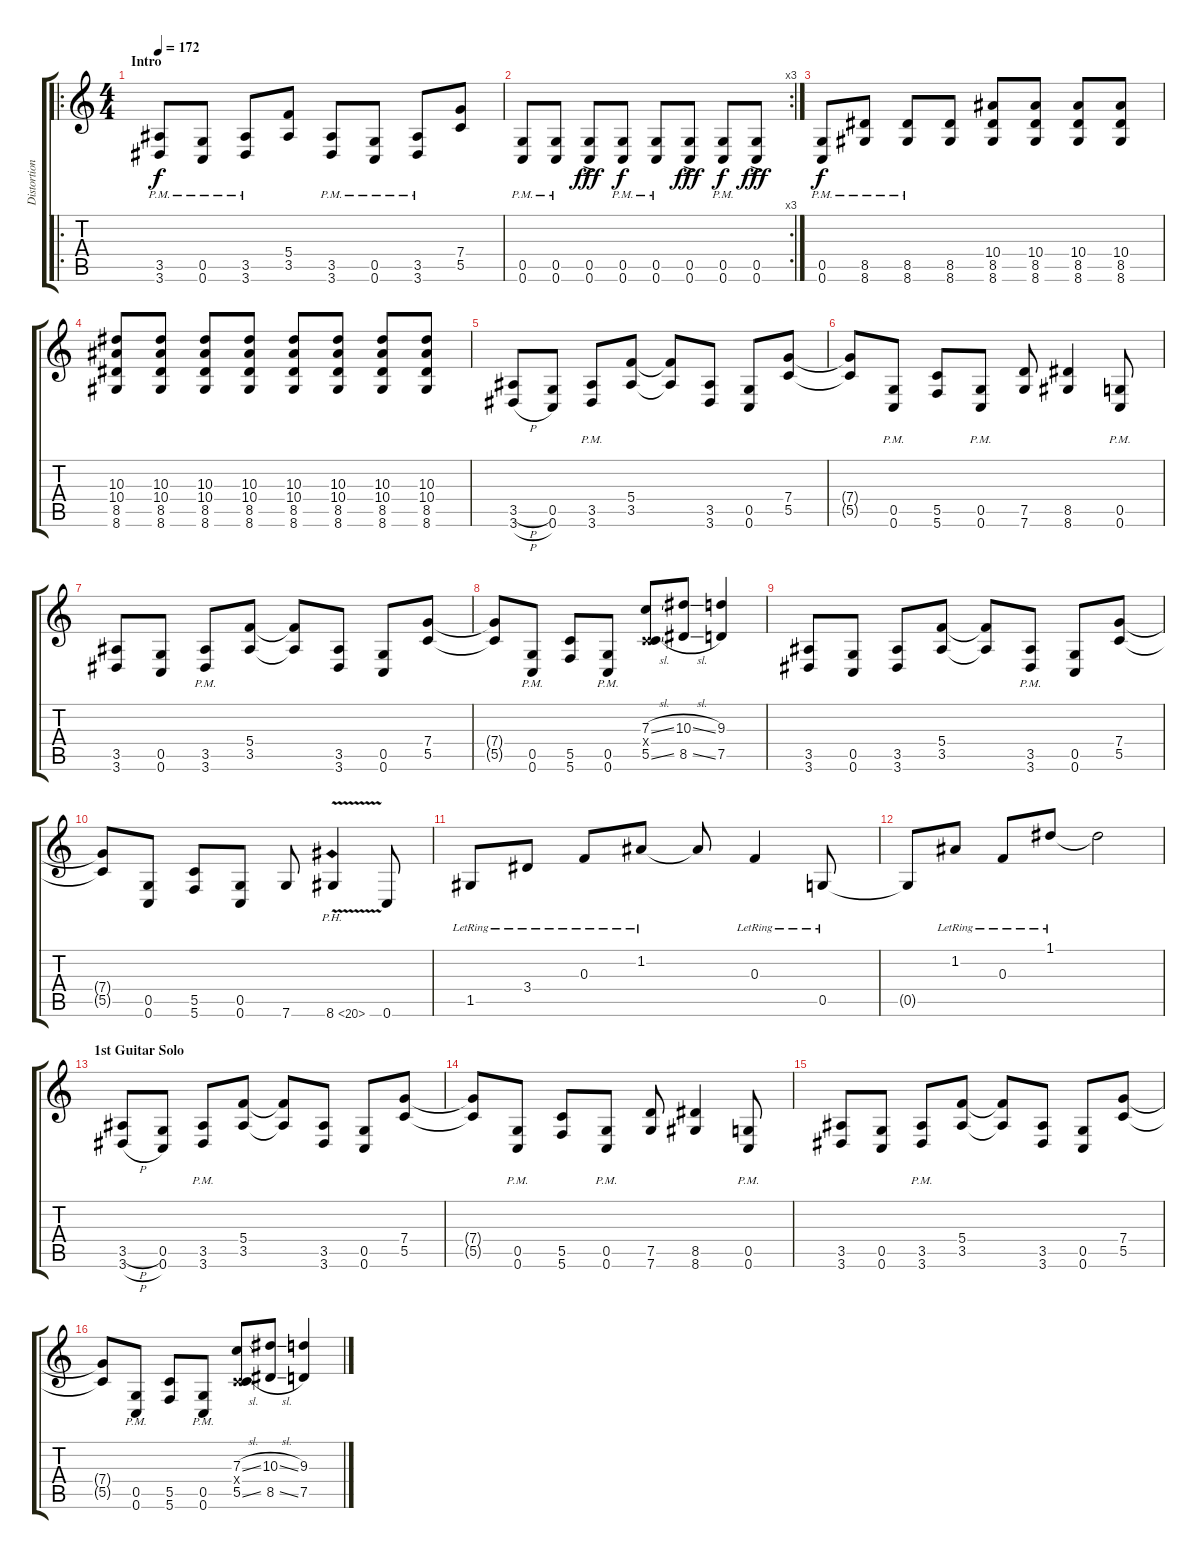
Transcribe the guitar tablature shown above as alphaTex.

\track ("Distortion Guitar" "Distortion") {instrument distortionguitar}
\staff {score tabs}
\tuning (D4 A3 F3 C3 G2 C2) {hide}
\ro
\ts (4 4)
\section ("" "Intro")
\tempo 172
\clef g2
\ks c
(3.5{pm} 3.6{pm}).8{dy f instrument distortionguitar} (0.5{pm} 0.6{pm}).8 (3.5{pm} 3.6{pm}).8 (5.4 3.5).8 (3.5{pm} 3.6{pm}).8 (0.5{pm} 0.6{pm}).8 (3.5{pm} 3.6{pm}).8 (7.4 5.5).8 |
\rc 3
(0.5{pm} 0.6{pm}).8 (0.5{pm} 0.6{pm}).8 (0.5{ac} 0.6{ac}).8{dy fff} (0.5{pm} 0.6{pm}).8{dy f} (0.5{pm} 0.6{pm}).8 (0.5{ac} 0.6{ac}).8{dy fff} (0.5{pm} 0.6{pm}).8{dy f} (0.5{ac} 0.6{ac}).8{dy fff} |
(0.5{pm} 0.6{pm}).8{dy f} (8.5{pm} 8.6{pm}).8 (8.5{pm} 8.6{pm}).8 (8.5 8.6).8 (10.4 8.5 8.6).8 (10.4 8.5 8.6).8 (10.4 8.5 8.6).8 (10.4 8.5 8.6).8 |
(10.3 10.4 8.5 8.6).8 (10.3 10.4 8.5 8.6).8 (10.3 10.4 8.5 8.6).8 (10.3 10.4 8.5 8.6).8 (10.3 10.4 8.5 8.6).8 (10.3 10.4 8.5 8.6).8 (10.3 10.4 8.5 8.6).8 (10.3 10.4 8.5 8.6).8 |
(3.5{h} 3.6{h}).8 (0.5 0.6).8 (3.5{pm} 3.6{pm}).8 (5.4 3.5).8 (5.4{t} 3.5{t}).8 (3.5 3.6).8 (0.5 0.6).8 (7.4 5.5).8 |
(7.4{t} 5.5{t}).8 (0.5{pm} 0.6{pm}).8 (5.5 5.6).8 (0.5{pm} 0.6{pm}).8 (7.5 7.6).8 (8.5 8.6).4 (0.5{pm} 0.6{pm}).8 |
(3.5 3.6).8 (0.5 0.6).8 (3.5{pm} 3.6{pm}).8 (5.4 3.5).8 (5.4{t} 3.5{t}).8 (3.5 3.6).8 (0.5 0.6).8 (7.4 5.5).8 |
(7.4{t} 5.5{t}).8 (0.5{pm} 0.6{pm}).8 (5.5 5.6).8 (0.5{pm} 0.6{pm}).8 (7.3{sl} 0.4{x} 5.5{sl}).8 (10.3{sl} 8.5{sl}).8 (9.3 7.5).4 |
(3.5 3.6).8 (0.5 0.6).8 (3.5 3.6).8 (5.4 3.5).8 (5.4{t} 3.5{t}).8 (3.5{pm} 3.6{pm}).8 (0.5 0.6).8 (7.4 5.5).8 |
(7.4{t} 5.5{t}).8 (0.5 0.6).8 (5.5 5.6).8 (0.5 0.6).8 7.6.8 8.6{ph 12 v}.4 0.6.8 |
1.5{lr}.8 3.4{lr}.8 0.3{lr}.8 1.2{lr}.8 1.2{t}.8 0.3{lr}.4 0.5{lr}.8 |
0.5{t}.8 1.2{lr}.8 0.3{lr}.8 1.1{lr}.8 1.1{t}.2 |
\section ("" "1st Guitar Solo")
(3.5{h} 3.6{h}).8 (0.5 0.6).8 (3.5{pm} 3.6{pm}).8 (5.4 3.5).8 (5.4{t} 3.5{t}).8 (3.5 3.6).8 (0.5 0.6).8 (7.4 5.5).8 |
(7.4{t} 5.5{t}).8 (0.5{pm} 0.6{pm}).8 (5.5 5.6).8 (0.5{pm} 0.6{pm}).8 (7.5 7.6).8 (8.5 8.6).4 (0.5{pm} 0.6{pm}).8 |
(3.5 3.6).8 (0.5 0.6).8 (3.5{pm} 3.6{pm}).8 (5.4 3.5).8 (5.4{t} 3.5{t}).8 (3.5 3.6).8 (0.5 0.6).8 (7.4 5.5).8 |
(7.4{t} 5.5{t}).8 (0.5{pm} 0.6{pm}).8 (5.5 5.6).8 (0.5{pm} 0.6{pm}).8 (7.3{sl} 0.4{x} 5.5{sl}).8 (10.3{sl} 8.5{sl}).8 (9.3 7.5).4
